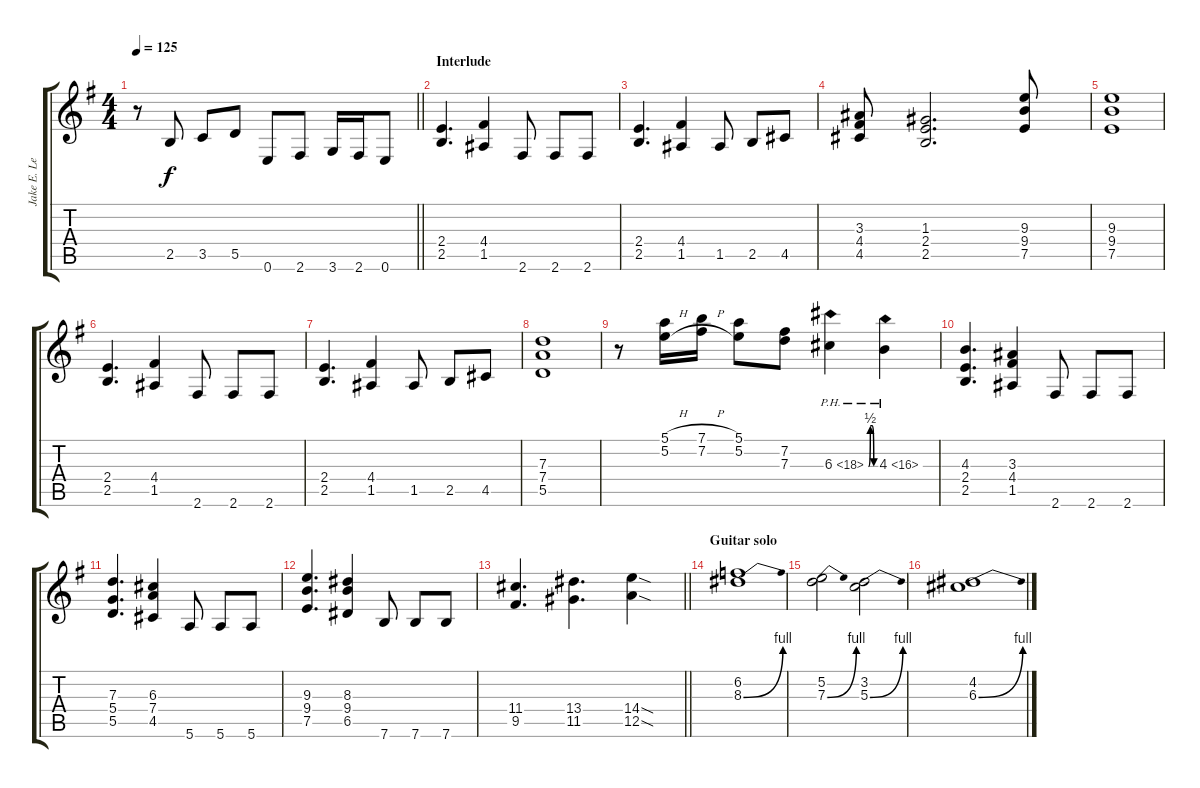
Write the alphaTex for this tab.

\track ("Jake E. Lee " "Jake E. Le") {instrument distortionguitar}
\staff {score tabs}
\tuning (E4 B3 G3 D3 A2 E2) {hide}
\ts (4 4)
\tempo 125
\clef g2
\barLineRight lightlight
\ks eminor
r.8{dy f instrument overdrivenguitar} 2.5.8 3.5.8 5.5.8 0.6.8 2.6.8 3.6.16 2.6.16 0.6.8 |
\section ("" "Interlude")
(2.4 2.5).4{d} (4.4 1.5).4 2.6.8 2.6.8 2.6.8 |
(2.4 2.5).4{d} (4.4 1.5).4 1.5.8 2.5.8 4.5.8 |
(3.3 4.4 4.5).8 (1.3 2.4 2.5).2{d} (9.3 9.4 7.5).8 |
(9.3 9.4 7.5).1 |
(2.4 2.5).4{d} (4.4 1.5).4 2.6.8 2.6.8 2.6.8 |
(2.4 2.5).4{d} (4.4 1.5).4 1.5.8 2.5.8 4.5.8 |
(7.3 7.4 5.5).1 |
r.8 (5.1{h} 5.2{h}).16 (7.1{h} 7.2{h}).16 (5.1 5.2).8 (7.2 7.3).8 6.3{be (custom 0 0 15 2 30 2 45 0 60 0) ph 12}.4 4.3{ph 12}.4 |
(4.3 2.4 2.5).4{d} (3.3 4.4 1.5).4 2.6.8 2.6.8 2.6.8 |
(7.3 5.4 5.5).4{d} (6.3 7.4 4.5).4 5.6.8 5.6.8 5.6.8 |
(9.3 9.4 7.5).4{d} (8.3 9.4 6.5).4 7.6.8 7.6.8 7.6.8 |
\barLineRight lightlight
(11.4 9.5).4{d} (13.4 11.5).4{d} (14.4{sod} 12.5{sod}).4 |
\section ("" "Guitar solo")
(6.2 8.3{be (bend 0 0 60 4)}).1 |
(5.2 7.3{be (bend 0 0 60 4)}).2 (3.2 5.3{be (bend 0 0 60 4)}).2 |
(4.2 6.3{be (bend 0 0 60 4)}).1
